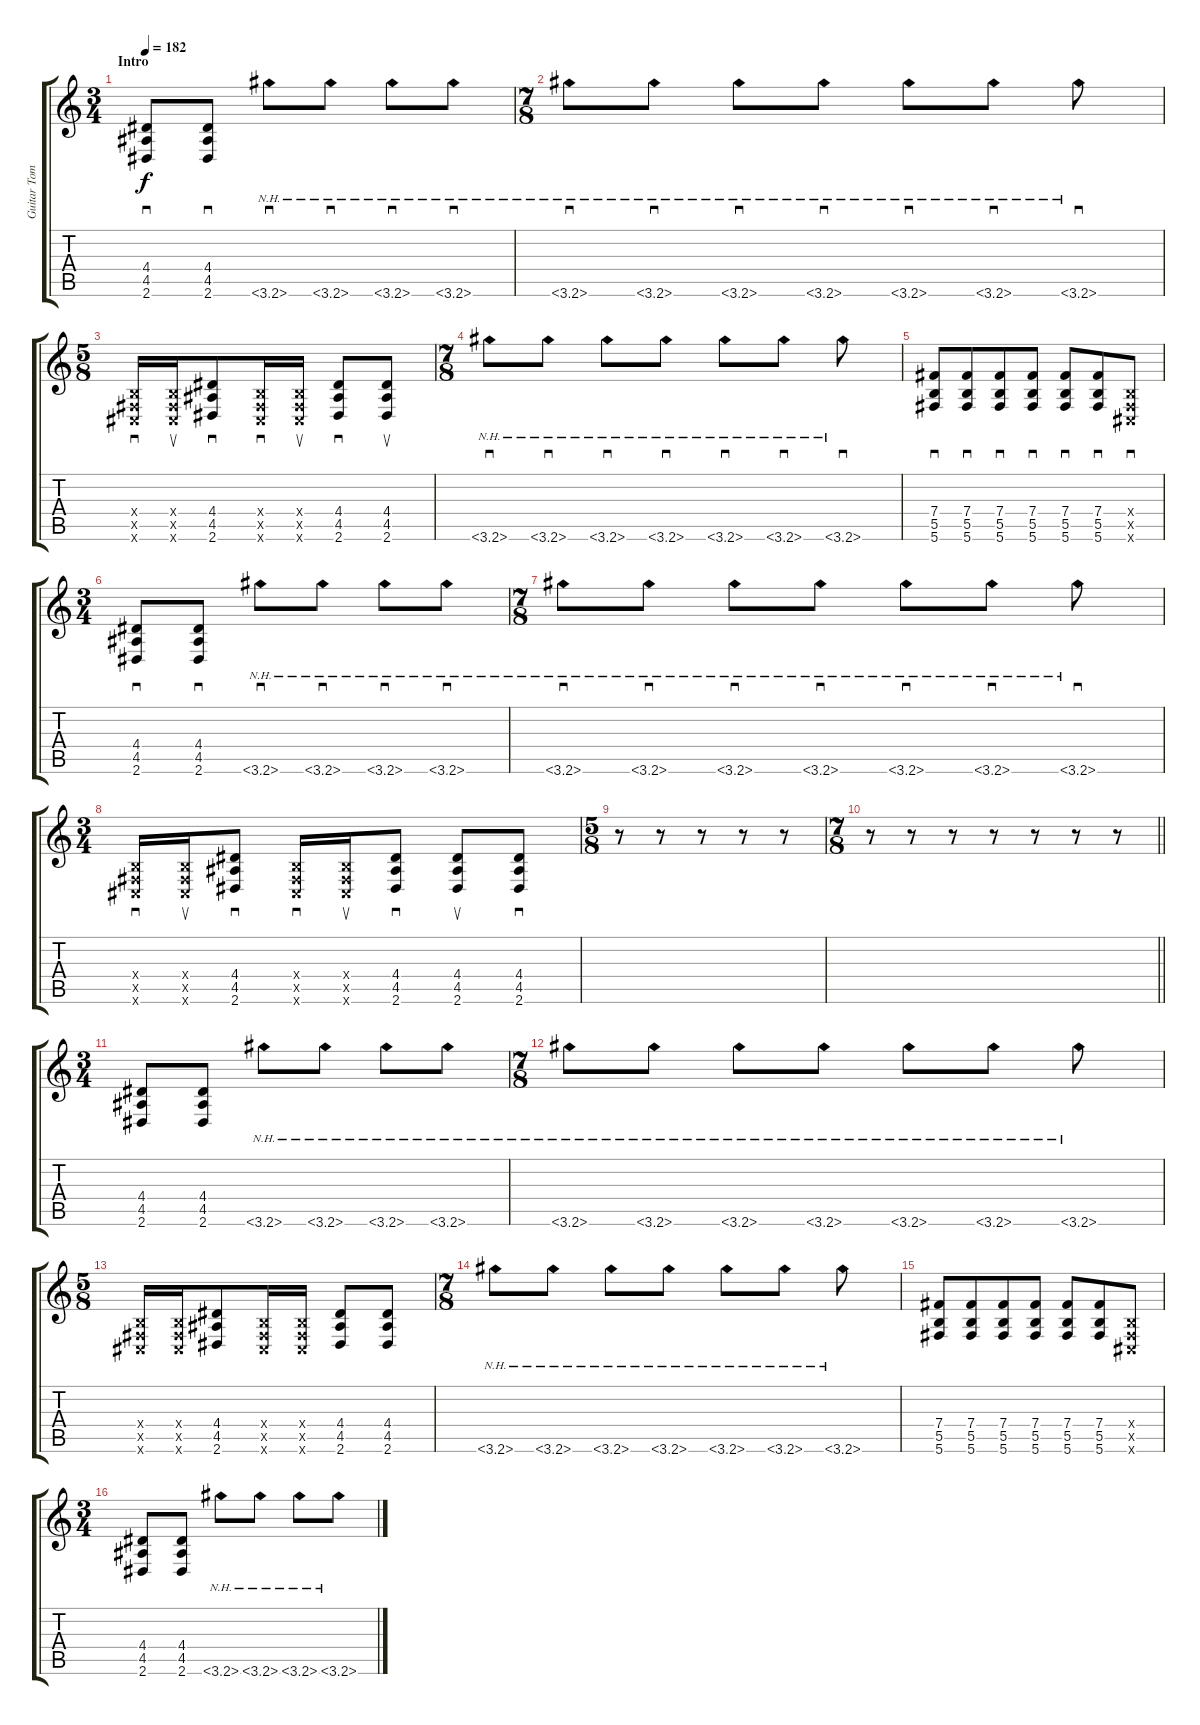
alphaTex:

\track ("Guitar Tom Searle" "Guitar Tom") {instrument distortionguitar}
\staff {score tabs}
\tuning (Db4 Ab3 E3 B2 Gb2 Db2) {hide}
\ts (3 4)
\section ("" "Intro")
\tempo 182
\clef g2
\ks c
(4.4 4.5 2.6).8{sd dy f volume 10 instrument distortionguitar} (4.4 4.5 2.6).8{sd} 3.6{nh}.8{sd instrument guitarharmonics} 3.6{nh}.8{sd} 3.6{nh}.8{sd} 3.6{nh}.8{sd} |
\ts (7 8)
3.6{nh}.8{sd} 3.6{nh}.8{sd beam split} 3.6{nh}.8{sd beam merge} 3.6{nh}.8{sd beam split} 3.6{nh}.8{sd beam merge} 3.6{nh}.8{sd beam split} 3.6{nh}.8{sd} |
\ts (5 8)
(0.4{x} 0.5{x} 0.6{x}).16{sd instrument distortionguitar} (0.4{x} 0.5{x} 0.6{x}).16{su} (4.4 4.5 2.6).8{sd} (0.4{x} 0.5{x} 0.6{x}).16{sd} (0.4{x} 0.5{x} 0.6{x}).16{su} (4.4 4.5 2.6).8{sd} (4.4 4.5 2.6).8{su} |
\ts (7 8)
3.6{nh}.8{sd instrument guitarharmonics} 3.6{nh}.8{sd beam split} 3.6{nh}.8{sd beam merge} 3.6{nh}.8{sd beam split} 3.6{nh}.8{sd beam merge} 3.6{nh}.8{sd beam split} 3.6{nh}.8{sd} |
(7.4 5.5 5.6).8{sd instrument distortionguitar} (7.4 5.5 5.6).8{sd} (7.4 5.5 5.6).8{sd} (7.4 5.5 5.6).8{sd} (7.4 5.5 5.6).8{sd} (7.4 5.5 5.6).8{sd} (0.4{x} 0.5{x} 0.6{x}).8{sd} |
\ts (3 4)
(4.4 4.5 2.6).8{sd} (4.4 4.5 2.6).8{sd} 3.6{nh}.8{sd instrument guitarharmonics} 3.6{nh}.8{sd} 3.6{nh}.8{sd} 3.6{nh}.8{sd} |
\ts (7 8)
3.6{nh}.8{sd} 3.6{nh}.8{sd beam split} 3.6{nh}.8{sd beam merge} 3.6{nh}.8{sd beam split} 3.6{nh}.8{sd beam merge} 3.6{nh}.8{sd beam split} 3.6{nh}.8{sd} |
\ts (3 4)
(0.4{x} 0.5{x} 0.6{x}).16{sd instrument distortionguitar} (0.4{x} 0.5{x} 0.6{x}).16{su} (4.4 4.5 2.6).8{sd} (0.4{x} 0.5{x} 0.6{x}).16{sd} (0.4{x} 0.5{x} 0.6{x}).16{su} (4.4 4.5 2.6).8{sd} (4.4 4.5 2.6).8{su} (4.4 4.5 2.6).8{sd} |
\ts (5 8)
r.8 r.8 r.8 r.8 r.8 |
\ts (7 8)
\barLineRight lightlight
r.8 r.8{beam split} r.8{beam merge} r.8{beam split} r.8{beam merge} r.8{beam split} r.8 |
\ts (3 4)
(4.4 4.5 2.6).8{volume 16} (4.4 4.5 2.6).8 3.6{nh}.8{instrument guitarharmonics} 3.6{nh}.8 3.6{nh}.8 3.6{nh}.8 |
\ts (7 8)
3.6{nh}.8 3.6{nh}.8{beam split} 3.6{nh}.8{beam merge} 3.6{nh}.8{beam split} 3.6{nh}.8{beam merge} 3.6{nh}.8{beam split} 3.6{nh}.8 |
\ts (5 8)
(0.4{x} 0.5{x} 0.6{x}).16{instrument distortionguitar} (0.4{x} 0.5{x} 0.6{x}).16 (4.4 4.5 2.6).8 (0.4{x} 0.5{x} 0.6{x}).16 (0.4{x} 0.5{x} 0.6{x}).16 (4.4 4.5 2.6).8 (4.4 4.5 2.6).8 |
\ts (7 8)
3.6{nh}.8{instrument guitarharmonics} 3.6{nh}.8{beam split} 3.6{nh}.8{beam merge} 3.6{nh}.8{beam split} 3.6{nh}.8{beam merge} 3.6{nh}.8{beam split} 3.6{nh}.8 |
(7.4 5.5 5.6).8{instrument distortionguitar} (7.4 5.5 5.6).8 (7.4 5.5 5.6).8 (7.4 5.5 5.6).8 (7.4 5.5 5.6).8 (7.4 5.5 5.6).8 (0.4{x} 0.5{x} 0.6{x}).8 |
\ts (3 4)
(4.4 4.5 2.6).8 (4.4 4.5 2.6).8 3.6{nh}.8{instrument guitarharmonics} 3.6{nh}.8 3.6{nh}.8 3.6{nh}.8
